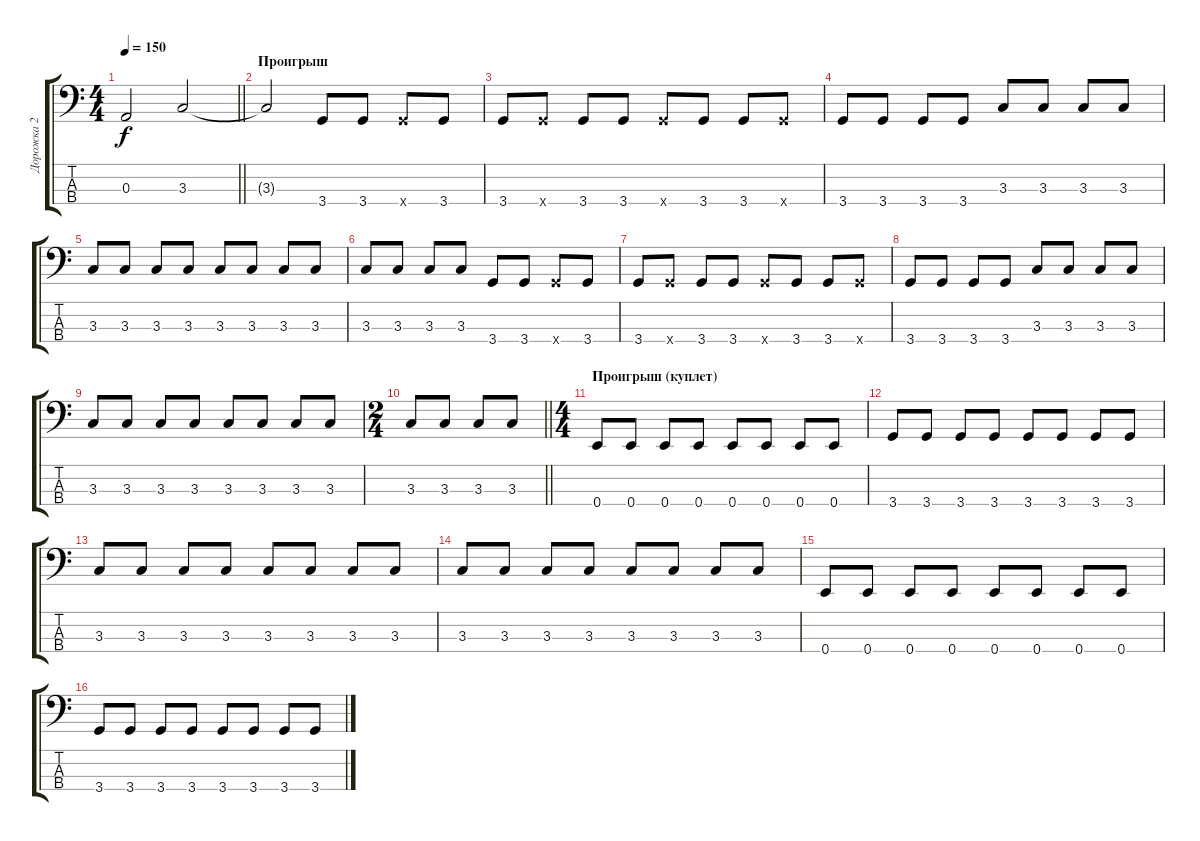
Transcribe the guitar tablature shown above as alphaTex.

\track ("Дорожка 2" "Дорожка 2") {instrument electricbasspick}
\staff {score tabs}
\tuning (G2 D2 A1 E1) {hide}
\ts (4 4)
\tempo 150
\clef f4
\barLineRight lightlight
\ks c
0.3{t}.2{dy f} 3.3.2 |
\section ("" "Проигрыш")
3.3{t}.2 3.4.8 3.4.8 3.4{x}.8 3.4.8 |
3.4.8 3.4{x}.8 3.4.8 3.4.8 3.4{x}.8 3.4.8 3.4.8 3.4{x}.8 |
3.4.8 3.4.8 3.4.8 3.4.8 3.3.8 3.3.8 3.3.8 3.3.8 |
3.3.8 3.3.8 3.3.8 3.3.8 3.3.8 3.3.8 3.3.8 3.3.8 |
3.3.8 3.3.8 3.3.8 3.3.8 3.4.8 3.4.8 3.4{x}.8 3.4.8 |
3.4.8 3.4{x}.8 3.4.8 3.4.8 3.4{x}.8 3.4.8 3.4.8 3.4{x}.8 |
3.4.8 3.4.8 3.4.8 3.4.8 3.3.8 3.3.8 3.3.8 3.3.8 |
3.3.8 3.3.8 3.3.8 3.3.8 3.3.8 3.3.8 3.3.8 3.3.8 |
\ts (2 4)
\barLineRight lightlight
3.3.8 3.3.8 3.3.8 3.3.8 |
\ts (4 4)
\section ("" "Проигрыш (куплет)")
0.4.8 0.4.8 0.4.8 0.4.8 0.4.8 0.4.8 0.4.8 0.4.8 |
3.4.8 3.4.8 3.4.8 3.4.8 3.4.8 3.4.8 3.4.8 3.4.8 |
3.3.8 3.3.8 3.3.8 3.3.8 3.3.8 3.3.8 3.3.8 3.3.8 |
3.3.8 3.3.8 3.3.8 3.3.8 3.3.8 3.3.8 3.3.8 3.3.8 |
0.4.8 0.4.8 0.4.8 0.4.8 0.4.8 0.4.8 0.4.8 0.4.8 |
3.4.8 3.4.8 3.4.8 3.4.8 3.4.8 3.4.8 3.4.8 3.4.8
